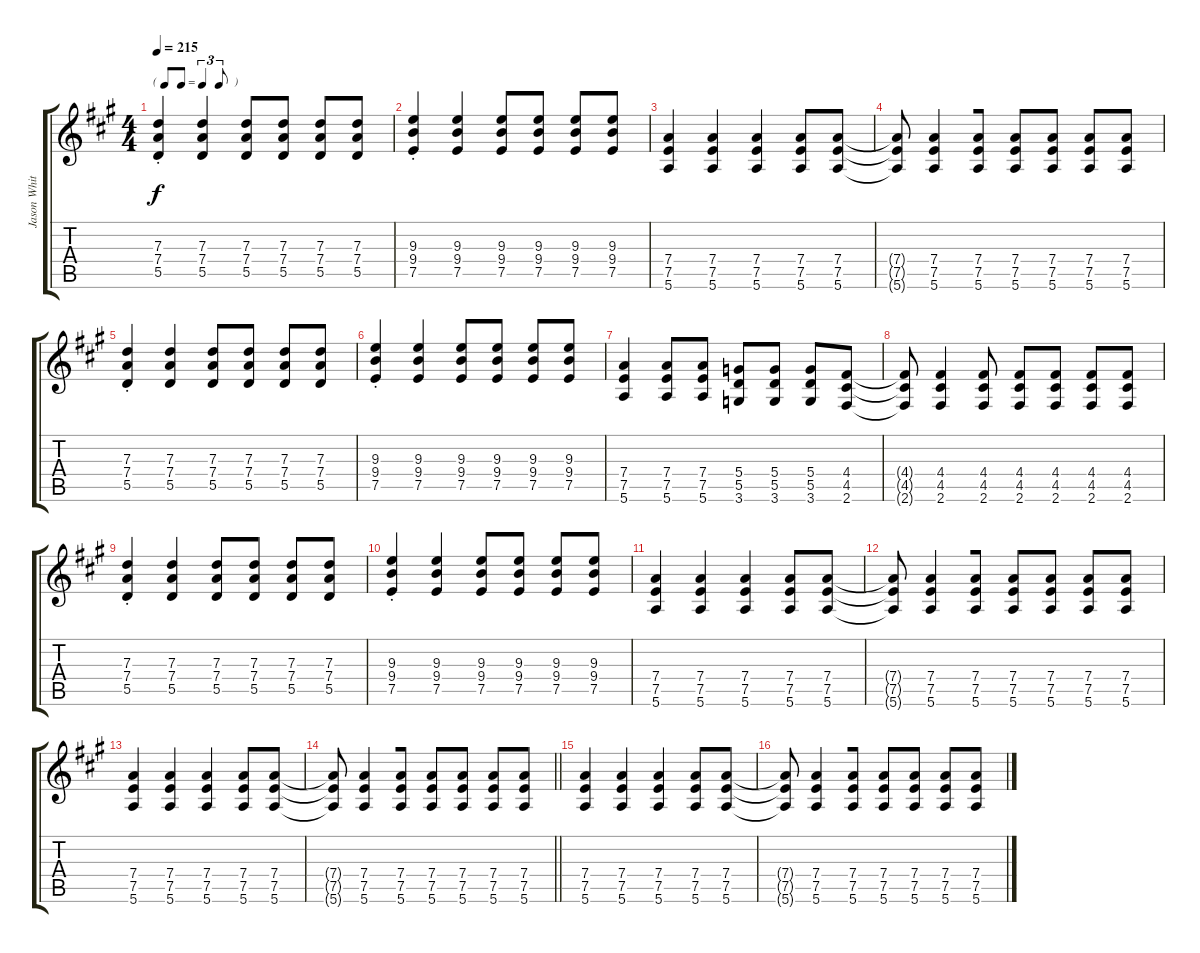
\track ("Jason White (Lead Guitar)" "Jason Whit") {instrument distortionguitar}
\staff {score tabs}
\tuning (E4 B3 G3 D3 A2 E2) {hide}
\ts (4 4)
\tf triplet8th
\tempo 215
\clef g2
\ks a
(7.3{st} 7.4{st} 5.5{st}).4{dy f} (7.3 7.4 5.5).4 (7.3 7.4 5.5).8 (7.3 7.4 5.5).8 (7.3 7.4 5.5).8 (7.3 7.4 5.5).8 |
(9.3{st} 9.4{st} 7.5{st}).4 (9.3 9.4 7.5).4 (9.3 9.4 7.5).8 (9.3 9.4 7.5).8 (9.3 9.4 7.5).8 (9.3 9.4 7.5).8 |
(7.4 7.5 5.6).4 (7.4 7.5 5.6).4 (7.4 7.5 5.6).4 (7.4 7.5 5.6).8 (7.4 7.5 5.6).8 |
(7.4{t} 7.5{t} 5.6{t}).8 (7.4 7.5 5.6).4{beam merge} (7.4 7.5 5.6).8 (7.4 7.5 5.6).8 (7.4 7.5 5.6).8 (7.4 7.5 5.6).8 (7.4 7.5 5.6).8 |
(7.3{st} 7.4{st} 5.5{st}).4 (7.3 7.4 5.5).4 (7.3 7.4 5.5).8 (7.3 7.4 5.5).8 (7.3 7.4 5.5).8 (7.3 7.4 5.5).8 |
(9.3{st} 9.4{st} 7.5{st}).4 (9.3 9.4 7.5).4 (9.3 9.4 7.5).8 (9.3 9.4 7.5).8 (9.3 9.4 7.5).8 (9.3 9.4 7.5).8 |
(7.4 7.5 5.6).4 (7.4 7.5 5.6).8 (7.4 7.5 5.6).8 (5.4 5.5 3.6).8 (5.4 5.5 3.6).8 (5.4 5.5 3.6).8 (4.4 4.5 2.6).8 |
(4.4{t} 4.5{t} 2.6{t}).8 (4.4 4.5 2.6).4 (4.4 4.5 2.6).8 (4.4 4.5 2.6).8 (4.4 4.5 2.6).8 (4.4 4.5 2.6).8 (4.4 4.5 2.6).8 |
(7.3{st} 7.4{st} 5.5{st}).4 (7.3 7.4 5.5).4 (7.3 7.4 5.5).8 (7.3 7.4 5.5).8 (7.3 7.4 5.5).8 (7.3 7.4 5.5).8 |
(9.3{st} 9.4{st} 7.5{st}).4 (9.3 9.4 7.5).4 (9.3 9.4 7.5).8 (9.3 9.4 7.5).8 (9.3 9.4 7.5).8 (9.3 9.4 7.5).8 |
(7.4 7.5 5.6).4 (7.4 7.5 5.6).4 (7.4 7.5 5.6).4 (7.4 7.5 5.6).8 (7.4 7.5 5.6).8 |
(7.4{t} 7.5{t} 5.6{t}).8 (7.4 7.5 5.6).4{beam merge} (7.4 7.5 5.6).8 (7.4 7.5 5.6).8 (7.4 7.5 5.6).8 (7.4 7.5 5.6).8 (7.4 7.5 5.6).8 |
(7.4 7.5 5.6).4 (7.4 7.5 5.6).4 (7.4 7.5 5.6).4 (7.4 7.5 5.6).8 (7.4 7.5 5.6).8 |
\barLineRight lightlight
(7.4{t} 7.5{t} 5.6{t}).8 (7.4 7.5 5.6).4{beam merge} (7.4 7.5 5.6).8 (7.4 7.5 5.6).8 (7.4 7.5 5.6).8 (7.4 7.5 5.6).8 (7.4 7.5 5.6).8 |
(7.4 7.5 5.6).4 (7.4 7.5 5.6).4 (7.4 7.5 5.6).4 (7.4 7.5 5.6).8 (7.4 7.5 5.6).8 |
(7.4{t} 7.5{t} 5.6{t}).8 (7.4 7.5 5.6).4{beam merge} (7.4 7.5 5.6).8 (7.4 7.5 5.6).8 (7.4 7.5 5.6).8 (7.4 7.5 5.6).8 (7.4 7.5 5.6).8
